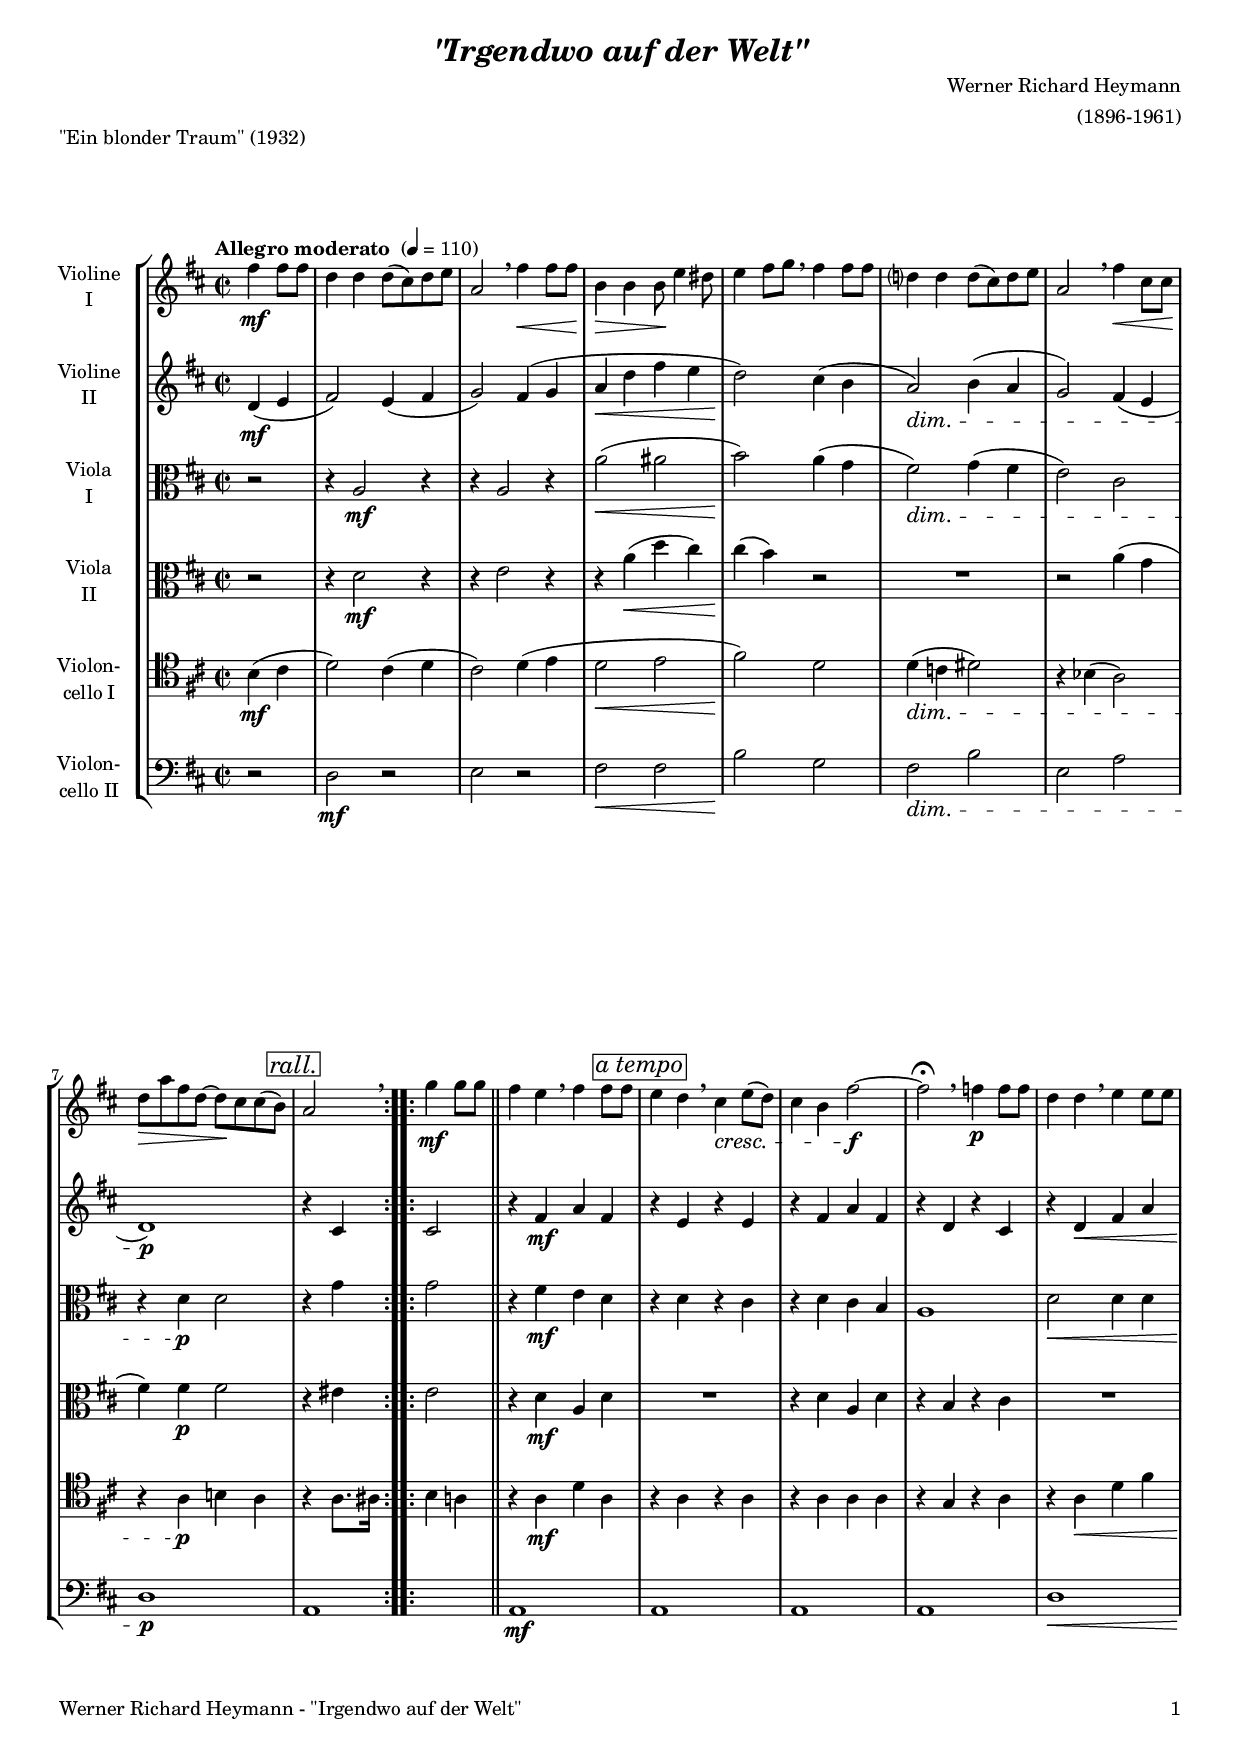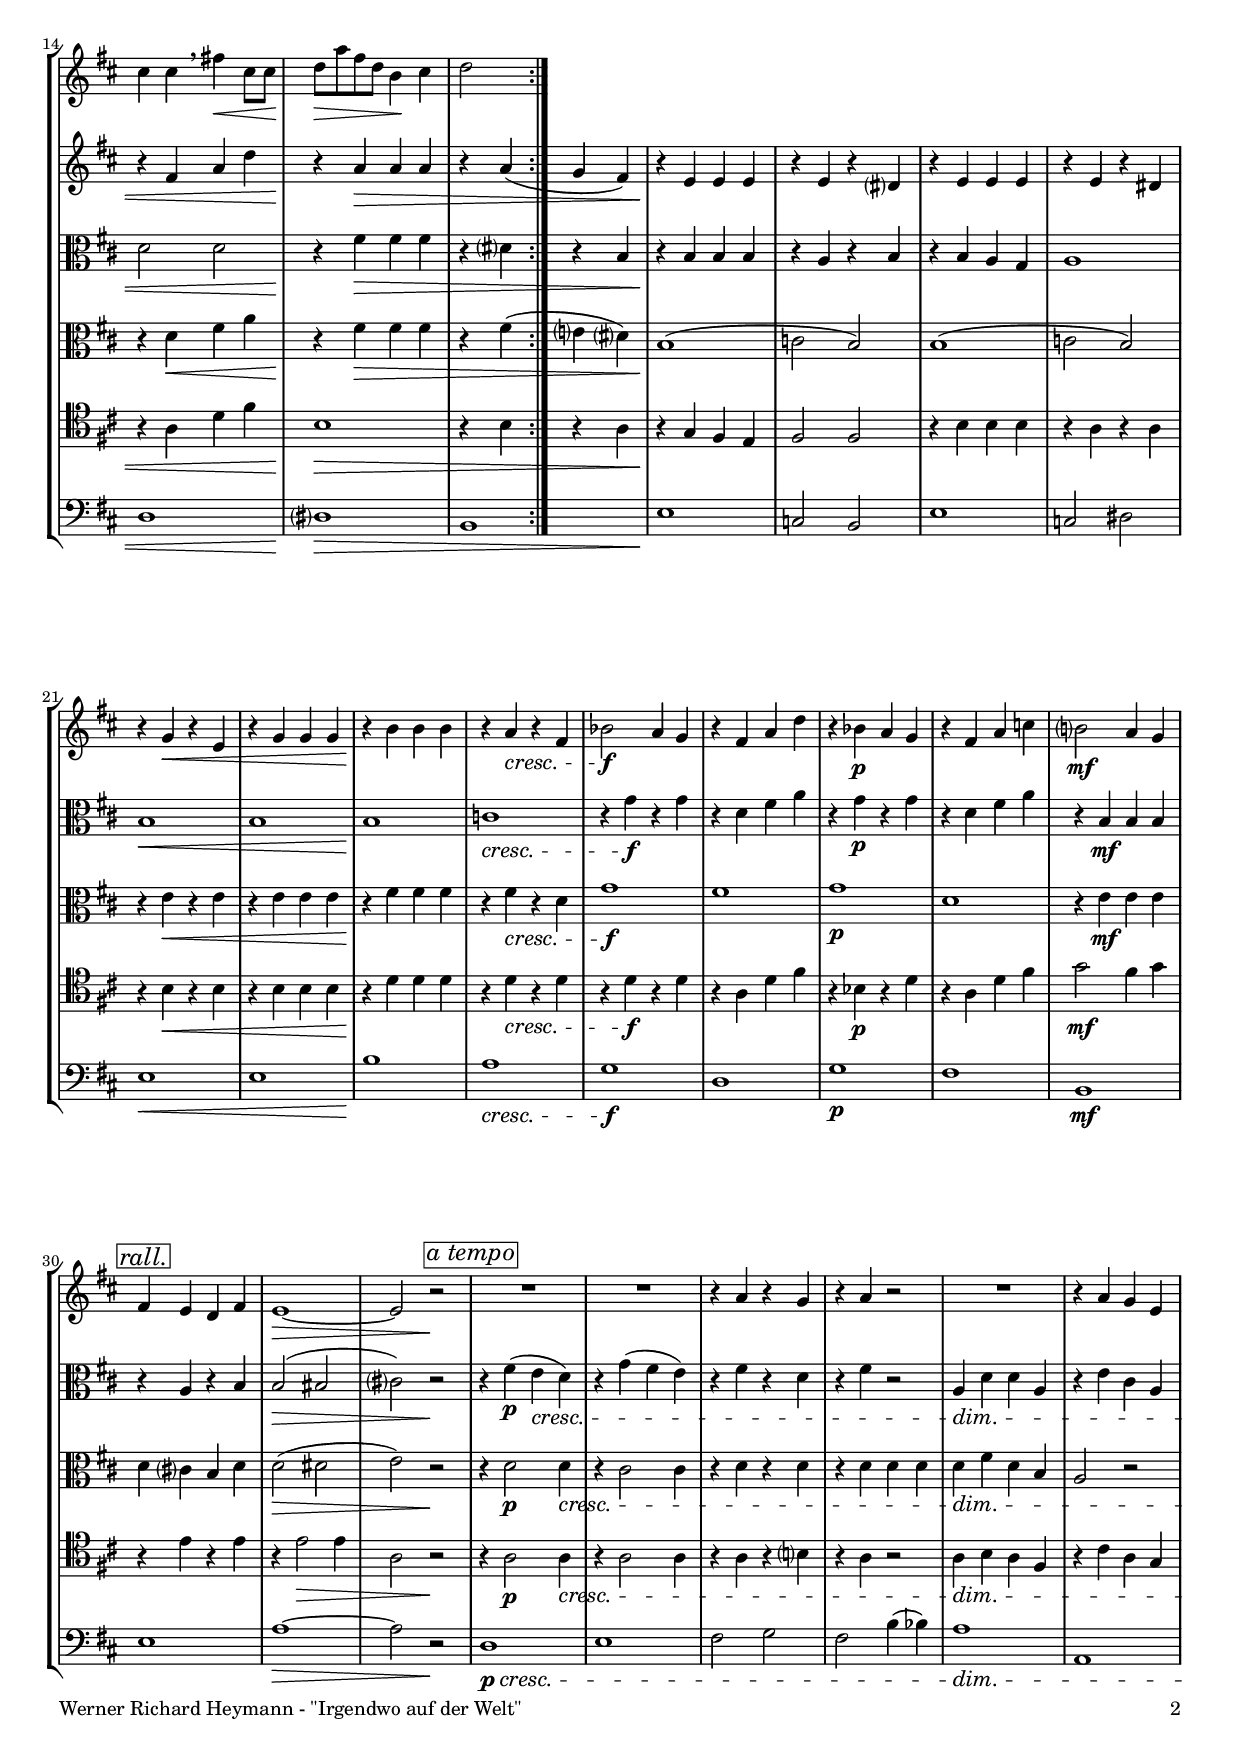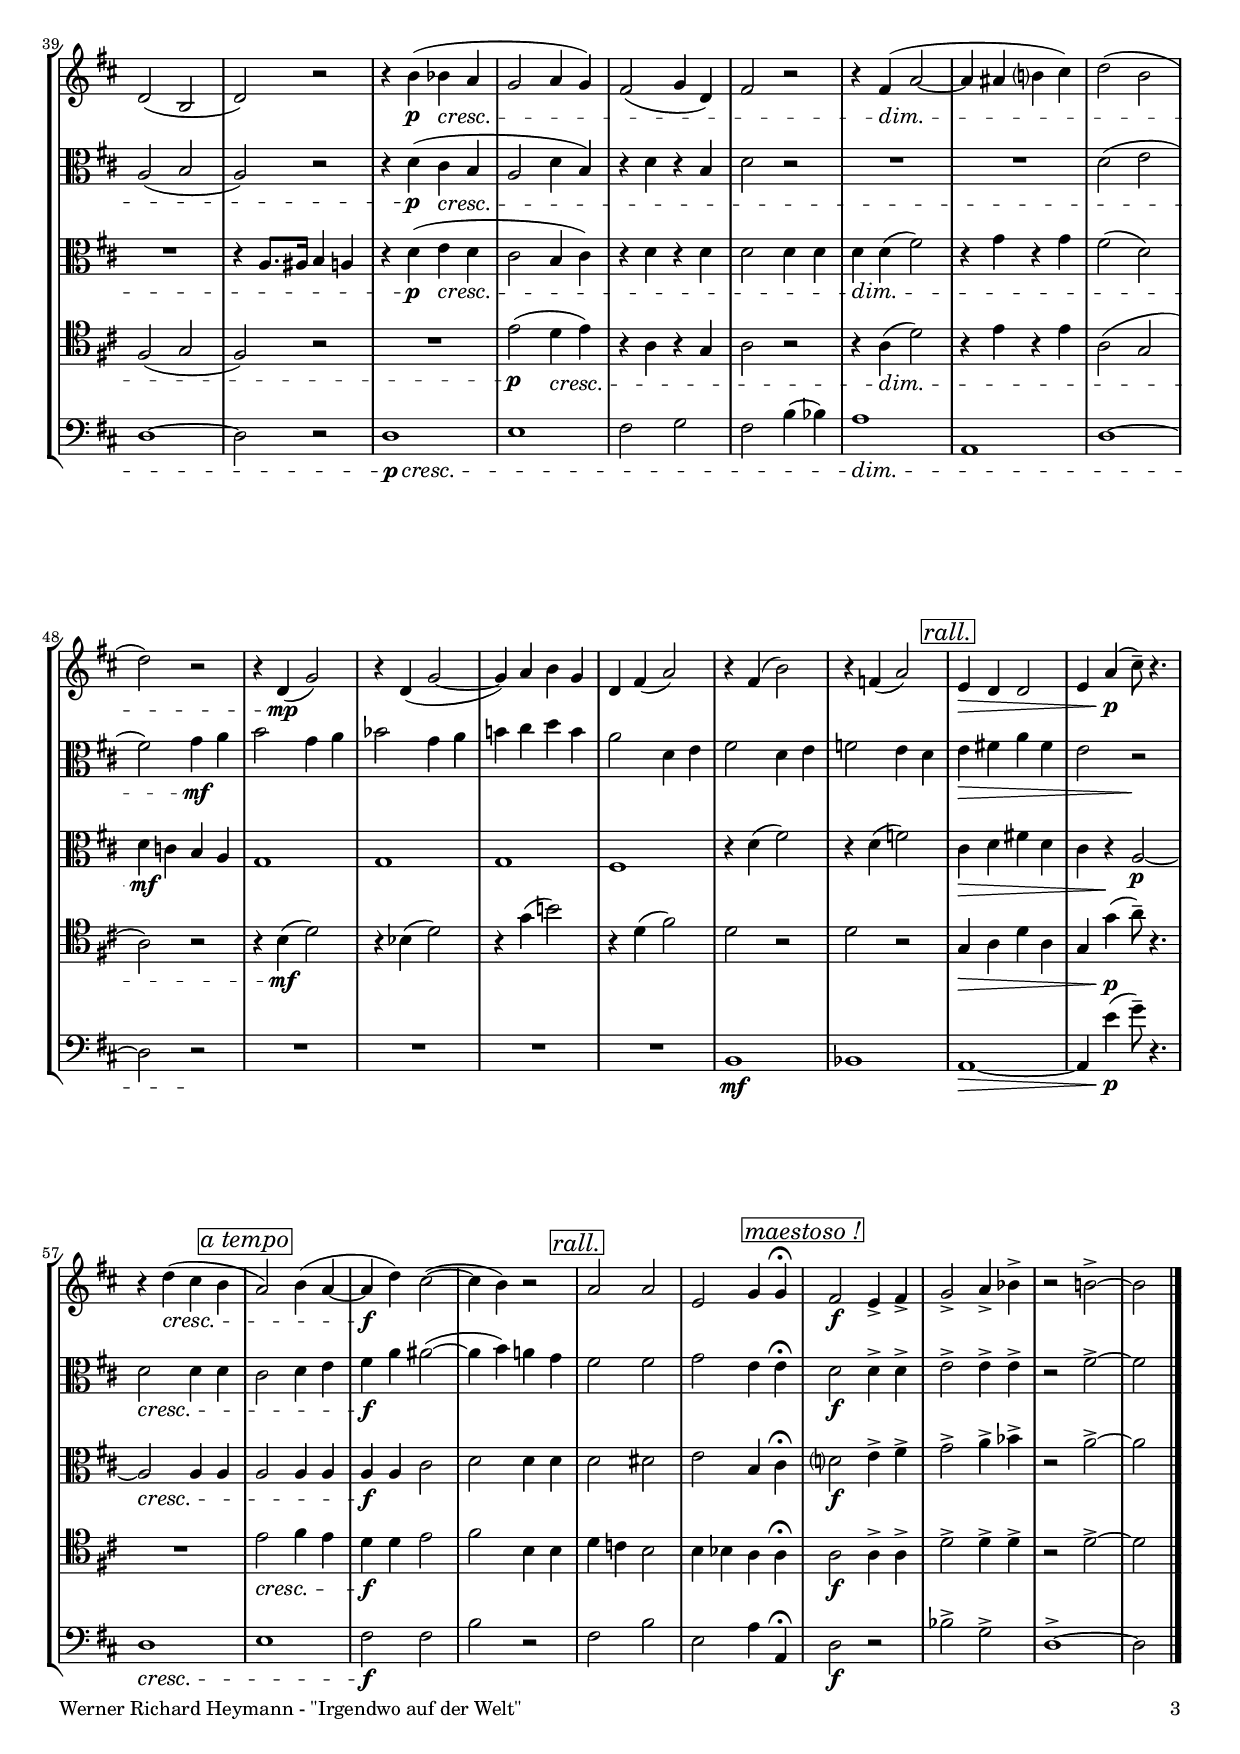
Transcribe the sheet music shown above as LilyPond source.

\version "2.24.1"
\include "deutsch.ly"

#(set-global-staff-size 17)

\header {
  title     = \markup \bold \italic "\"Irgendwo auf der Welt\""
  composer  = "Werner Richard Heymann"
  arranger  = "(1896-1961)"
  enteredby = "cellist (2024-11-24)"
  piece     = "\"Ein blonder Traum\" (1932)"
}

voiceconsts = {
 \key c \minor
 \time 2/2
 \clef "treble"
% \numericTimeSignature
 \compressEmptyMeasures
  % Set default beaming for all staves
%  \set Timing.beamExceptions = #'()
%  \set Timing.baseMoment     = #(ly:make-moment 1 4)
%  \set Timing.beatStructure  = #'(1 1 1 1)
\tempo "Allegro moderato " 4=110
}

mivl = "violin"
miva = "viola"
mivc = "cello"
mipz = "pizzicato strings"

atem = \mark \markup \box \italic "a tempo"
maes = \mark \markup \box \italic "maestoso !"
rall = \mark \markup \box \italic "rall."

\include "v1.ily"
vb = \relative c' {
  \voiceconsts
  
  \partial 2 es4(\mf f
  g2) f4( g
  as2) g4( as
  b\< es g f
  es2)\! d4( c
  b2)\dim c4( b

  as2) g4( f
  es1)\p \rall
  r4 d d2 \bar "||"
  r4 g\mf b g \atem
  r f r f
  r g b g

  r es r d
  r es\< g b
  r g b es
  r\! b\> b b
  r b( as g)
  r\! f f f
  r f r e?

  r f f f
  r f r e
  r as\< r f
  r as as as
  r\! c c c
  r b\cresc r g

  ces2\f b4 as
  r g b es
  r ces\p b as
  r g b des
  c?2\mf b4 as \rall
  g f es g

  f1~\>
  f2 r\! \atem
  R1*2
  r4 b r as
  r b r2

  R1
  r4 b as f
  es2( c
  es) r
  r4 c'(\p ces\cresc b
  as2 b4 as)

  g2( as4 es)
  g2 r
  r4 g(\dim b2~
  b4 h c? d)
  es2( c
  es) r

  r4 es,(\mp as2)
  r4 es( as2~
  as4) b c as
  es g( b2)
  r4 g( c2)
  r4 ges( b2) \rall

  f4\> es es2
  f4 b(\!\p d8)-- r4.
  r4 es(\cresc d c \atem
  b2) c4( b~
  b\f es) d2(~
  d4 c) r2 \rall

  b2 b
  f as4 as\fermata \maes
  g2\f f4-> g->
  as2-> b4-> ces->
  r2 c!~->
  \partial 2 c \bar "|."
}

vc = \relative c' {
  \voiceconsts
  \clef "alto"
  
  \partial 2 r2
  r4 b2\mf r4
  r b2 r4
  b'2(\< h
  c)\! b4( as
  g2)\dim as4( g

  f2) d
  r4 es\p es2 \rall
  r4 as as2 \bar "||"
  r4 g\mf f es \atem
  r es r d
  r es d c

  b1
  es2\< es4 es
  es2 es
  r4\! g\> g g
  r e? r c
  r\! c c c
  r b r c

  r c b as
  b1
  c\<
  c
  c\!
  des\cresc

  r4 as'\f r as
  r es g b
  r as\p r as
  r es g b
  r c,\mf c c \rall
  r b r c

  c2(\> cis
  d?) r\! \atem
  r4 g(\p f\cresc es)
  r as( g f)
  r g r es
  r g r2

  b,4\dim es es b
  r f' d b
  b2( c
  b) r
  r4 es(\p d\cresc c
  b2 es4 c)

  r es r c
  es2 r
  R1*2
  es2( f
  g) as4\mf b

  c2 as4 b
  ces2 as4 b
  c!4 d es
  c
  b2 es,4 f
  g2 es4 f
  ges2 f4 es \rall

  f\> g! b g
  f2 r\!
  es\cresc es4 es \atem
  d2 es4 f
  g\f b h2(~
  h4 c) b as \rall

  g2 g
  as f4 f\fermata \maes
  es2\f es4-> es->
  f2-> f4-> f->
  r2 g~->
  \partial 2 g \bar "|."
}

vd = \relative c' {
  \voiceconsts
  \clef "alto"
  
  \partial 2 r2
  r4 es2\mf r4
  r f2 r4
  r b(\< es d)
  d(\! c) r2
  R1

  r2 b4( as
  g) g\p g2 \rall
  r4 fis fis2 \bar "||"
  r4 es\mf b es
  R1
  r4 es b es

  r c r d
  R1
  r4 es\< g b
  r\! g\> g g
  r g( f? e?)
  c1(\!
  des2 c)

  c1(
  des2 c)
  r4 f\< r f
  r f f f
  r\! g g g
  r g\cresc r es

  as1\f
  g
  as\p
  es
  r4 f\mf f f \rall
  es d? c es

  es2(\> e
  f) r\! \atem
  r4 es2\p es4\cresc
  r d2 d4
  r es r es
  r es es es

  es\dim g es c
  b2 r
  R1
  r4 b8. h16 c4 b
  r es(\p f\cresc es
  d2 c4 d)

  r es r es
  es2 es4 es
  es\dim es( g2)
  r4 as r as
  g2( es)
  es4\mf des c b

  as1
  as
  as
  g
  r4 es'( g2)
  r4 es( ges2) \rall

  d4\> es g! es
  d4 r\! b2~\p
  b\cresc b4 b \atem
  b2 b4 b
  b\f b d2
  es es4 es \rall

  es2 e
  f c4 d\fermata \maes
  es?2\f f4-> g->
  as2-> b4-> ces->
  r2 b~->
  \partial 2 b \bar "|."
}

ve = \relative c' {
  \voiceconsts
  \clef "tenor"
  
  \partial 2 c4(\mf d
  es2) d4( es
  d2) es4( f
  es2\< f
  g)\! es
  es4(\dim des e2)

  r4 ces( b2)
  r4 b\p c! b \rall
  r b8. h16 c4 b \bar "||"
  r b\mf es b \atem
  r b r b
  r b b b

  r as r b
  r b\< es g
  r b, es g
  c,1\!\>
  r4 c r b
  r\! as g f
  g2 g

  r4 c c c
  r b r b
  r c\< r c
  r c c c
  r\! es es es
  r es\cresc r es

  r es\f r es
  r b es g
  r ces,\p r es
  r b es g
  as2\mf g4 as \rall
  r f r f

  r f2\> f4
  b,2 r\! \atem
  r4 b2\p b4\cresc
  r4 b2 b4
  r b r c?
  r b r2

  b4\dim c b g
  r d' b as
  g2( as
  g) r
  R1
  f'2(\p es4\cresc f)

  r b, r as
  b2 r
  r4 b(\dim es2)
  r4 f r f
  b,2( as
  b) r

  r4 c(\mf es2)
  r4 ces( es2)
  r4 as( c!2)
  r4 es,( g2)
  es r
  es r \rall

  as,4\> b es b
  as as'(\!\p b8)-- r4.
  R1 \atem
  f2\cresc g4 f
  es\f es f2
  g c,4 c \rall

  es des c2
  c4 ces b b\fermata \maes
  b2\f b4-> b->
  es2-> es4-> es->
  r2 es~->
  \partial 2 es \bar "|."
}

vf = \relative c {
  \voiceconsts
  \clef "bass"

  \partial 2 r2
  es\mf r
  f r
  g\< g
  c\! as
  g\dim c

  f, b
  es,1\p \rall
  b \bar "||"
  b\mf
  b
  b

  b
  es\<
  es
  e?\!\>
  c
  f\!
  des2 c

  f1
  des2 e
  f1\<
  f
  c'\!
  b\cresc

  as\f
  es
  as\p
  g
  c,\mf \rall
  f

  b~\>
  b2 r\! \atem
  es,1\p\cresc
  f
  g2 as
  g c4( ces)

  b1\dim
  b,
  es~
  es2 r
  es1\p\cresc
  f

  g2 as
  g c4( ces)
  b1\dim
  b,
  es~
  es2 r\!

  R1*4
  c1\mf
  ces \rall

  b~\>
  b4 f''4(\!\p as8)-- r4.
  es,1\cresc
  f
  g2\f g
  c r \rall

  g c
  f, b4 b,\fermata \maes
  es2\f r
  ces'-> as->
  es1~->
  \partial 2 es2 \bar "|."
}


music = \new StaffGroup <<
      \new Staff {
        \set Staff.midiInstrument = \mivl
        \set Staff.instrumentName = \markup \center-column { "Violine" "I" }
        \transpose c h, { \va }
      }
      
      \new Staff {
        \set Staff.midiInstrument = \mivl
        \set Staff.instrumentName = \markup \center-column { "Violine" "II" }
        \transpose c h, { \vb }
      }
      
      \new Staff {
        \set Staff.midiInstrument = \miva
        \set Staff.instrumentName = \markup \center-column { "Viola" "I" }
        \transpose c h, { \vc }
      }

      \new Staff {
        \set Staff.midiInstrument = \miva
        \set Staff.instrumentName = \markup \center-column { "Viola" "II" }
        \transpose c h, { \vd }
      }

      \new Staff {
        \set Staff.midiInstrument = \mivc
        \set Staff.instrumentName = \markup \center-column { "Violon-" "cello I" }
        \transpose c h, { \ve }
      }
      
      \new Staff {
        \set Staff.midiInstrument = \mivc
        \set Staff.instrumentName = \markup \center-column { "Violon-" "cello II" }
        \transpose c h, { \vf }
      }
>>

\book {
  \paper {
    print-page-number = ##t
    print-first-page-number = ##t
    ragged-last-bottom = ##f
    oddHeaderMarkup = \markup \null
    evenHeaderMarkup = \markup \null
    oddFooterMarkup = \markup {
      \fill-line {
        \if \should-print-page-number
        "Werner Richard Heymann - \"Irgendwo auf der Welt\"" \fromproperty #'page:page-number-string
      }
    }
    evenFooterMarkup = \oddFooterMarkup
  } \score {
    \music
    \layout {}
  }

  \score {
    \unfoldRepeats \music

    \midi {
      \context {
        \Score
      }
    }
  }
}